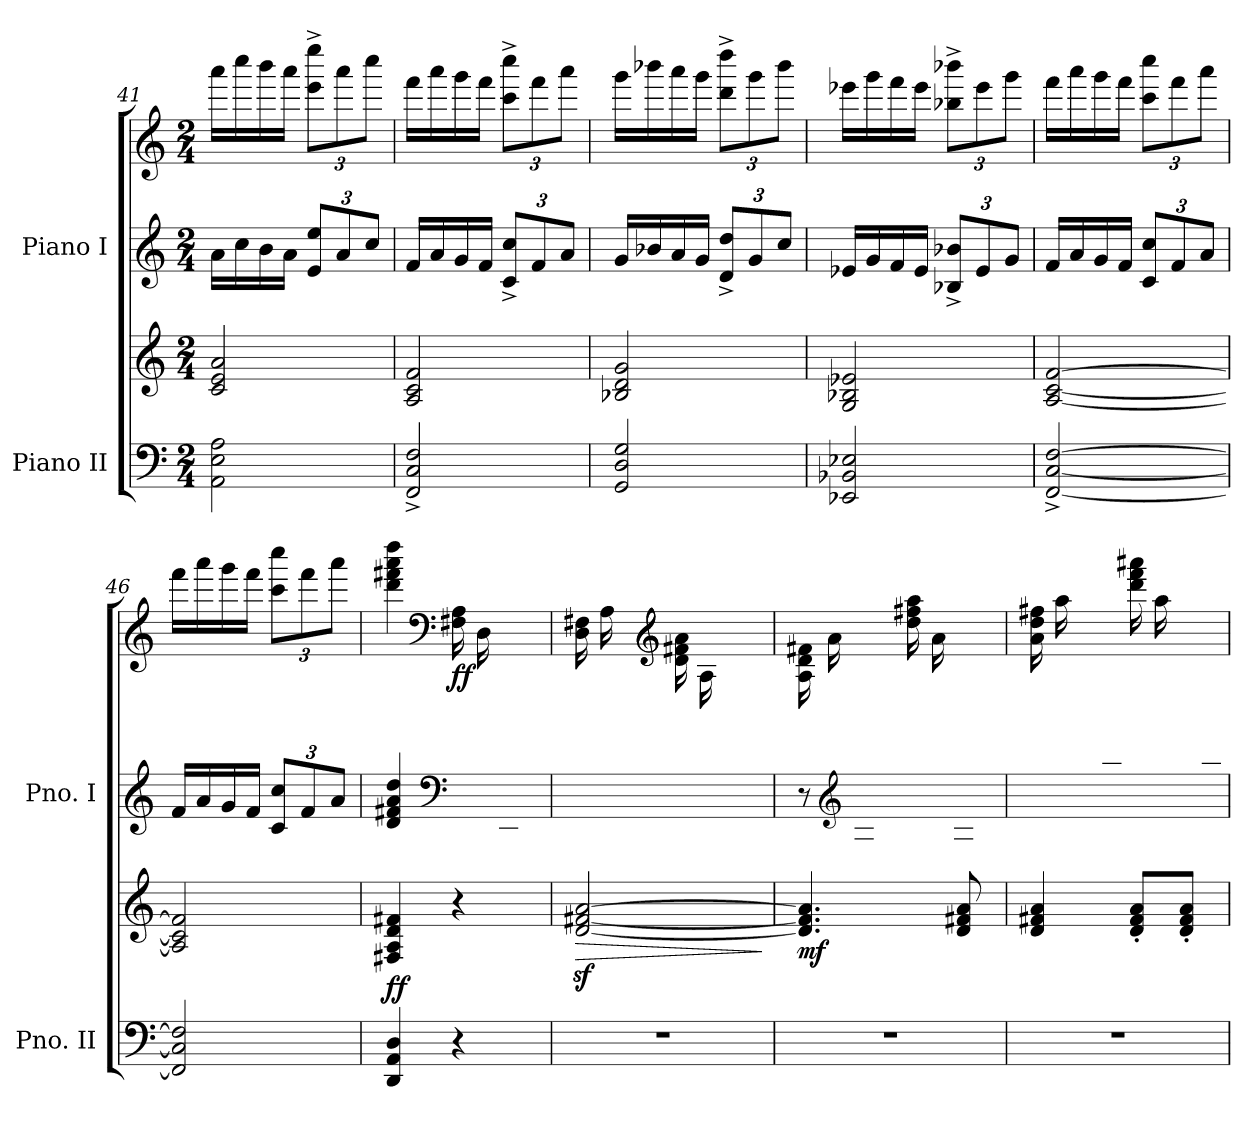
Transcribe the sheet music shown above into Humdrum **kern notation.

**kern	**kern	**dynam	**kern	**kern	**dynam
*part2	*part2	*part2	*part1	*part1	*part1
*staff4	*staff3	*staff3/4	*staff2	*staff1	*staff1/2
*I"Piano II	*	*	*I"Piano I	*	*
*I'Pno. II	*	*	*I'Pno. I	*	*
*clefF4	*clefG2	*	*clefG2	*clefG2	*
*k[]	*k[]	*	*k[]	*k[]	*
*M2/4	*M2/4	*	*M2/4	*M2/4	*
=41	=41	=41	=41	=41	=41
2AA\ 2E\ 2A\	2c/ 2e/ 2a/	.	16a\LL	16aaa\LL	.
.	.	.	16cc\	16cccc\	.
.	.	.	16b\	16bbb\	.
.	.	.	16a\JJ	16aaa\JJ	.
*	*	*	*Xbrackettup	*Xbrackettup	*
.	.	.	12e/ 12ee/L	12eee\^ 12eeee\^L	.
.	.	.	12a/	12aaa\	.
.	.	.	12cc/J	12cccc\J	.
=42	=42	=42	=42	=42	=42
2FF/^ 2C/^ 2F/^	2A/ 2c/ 2f/	.	16f/LL	16fff\LL	.
.	.	.	16a/	16aaa\	.
.	.	.	16g/	16ggg\	.
.	.	.	16f/JJ	16fff\JJ	.
.	.	.	12c/^ 12cc/^L	12ccc\^ 12cccc\^L	.
.	.	.	12f/	12fff\	.
.	.	.	12a/J	12aaa\J	.
=43	=43	=43	=43	=43	=43
2GG/ 2D/ 2G/	2B-X/ 2d/ 2g/	.	16g/LL	16ggg\LL	.
.	.	.	16b-X/	16bbb-X\	.
.	.	.	16a/	16aaa\	.
.	.	.	16g/JJ	16ggg\JJ	.
.	.	.	12d/^ 12dd/^L	12ddd\^ 12dddd\^L	.
.	.	.	12g/	12ggg\	.
.	.	.	12cc/J	12bbb-\J	.
=44	=44	=44	=44	=44	=44
2EE-X/ 2BB-X/ 2E-X/	2G/ 2B-X/ 2e-X/	.	16e-X/LL	16eee-X\LL	.
.	.	.	16g/	16ggg\	.
.	.	.	16f/	16fff\	.
.	.	.	16e-/JJ	16eee-\JJ	.
.	.	.	12B-X/^ 12b-X/^L	12bb-X\^ 12bbb-X\^L	.
.	.	.	12e-/	12eee-\	.
.	.	.	12g/J	12ggg\J	.
!!LO:LB:g=z
=45	=45	=45	=45	=45	=45
[2FF/^ [2C/^ [2F/^	[2A/ [2c/ [2f/	.	16f/LL	16fff\LL	.
.	.	.	16a/	16aaa\	.
.	.	.	16g/	16ggg\	.
.	.	.	16f/JJ	16fff\JJ	.
.	.	.	12c/ 12cc/L	12ccc\ 12cccc\L	.
.	.	.	12f/	12fff\	.
.	.	.	12a/J	12aaa\J	.
=46	=46	=46	=46	=46	=46
2FF/] 2C/] 2F/]	2A/] 2c/] 2f/]	.	16f/LL	16fff\LL	.
.	.	.	16a/	16aaa\	.
.	.	.	16g/	16ggg\	.
.	.	.	16f/JJ	16fff\JJ	.
.	.	.	12c/ 12cc/L	12ccc\ 12cccc\L	.
.	.	.	12f/	12fff\	.
.	.	.	12a/J	12aaa\J	.
=47	=47	=47	=47	=47	=47
*	*	*	*^	*	*
!	!	!LO:DY:a=2	!	!	!	!
4DD/ 4AA/ 4D/	4F#X/ 4A/ 4d/ 4f#X/	ff	4.ryy	4d/ 4f#X/ 4a/ 4dd/	4ddd\ 4fff#X\ 4aaa\ 4dddd\	.
*	*	*	*clefF4	*	*clefF4	*
!	!	!	!	!	!	!LO:DY:b
4r	4r	.	.	4ryy	16F#X\ 16A\LL	ff
.	.	.	.	.	16D\	.
.	.	.	16DD/ 16AA/	.	8ryy	.
.	.	.	16D/JJ	.	.	.
=48	=48	=48	=48	=48	=48	=48
!	!	!LO:HP:b	!	!	!	!
*	*	*	*	*	*^	*
2r	[2d/z< [2f#X/z< [2a/z<	>	8ryy	4ryy	16D\ 16F#X\LL	4ryy	.
.	.	.	.	.	16A\	.	.
.	.	.	16AA/ 16D/ 16F#X/	.	8ryy	.	.
.	.	.	16A/JJ	.	.	.	.
*	*	*	*	*	*clefG2	*	*
.	.	.	4ryy	8ryy	4rffyy	16d\ 16f#X\ 16a\LL	.
.	.	.	.	.	.	16A\	.
.	.	.	.	16AA/ 16D/ 16F#X/	.	8ryy	.
.	.	.	.	16A/JJ	.	.	.
*	*	*	*v	*v	*	*	*
*	*	*	*	*v	*v	*
.	.	]	.	.	.
=49	=49	=49	=49	=49	=49
*	*	*	*^	*	*
!	!	!LO:DY:b	!	!	!	!
2r	4.d/] 4.f#/] 4.a/]	mf	8ryy	8r	16A\ 16d\ 16f#X\LL	.
.	.	.	.	.	16a\	.
*	*	*	*clefG2	*	*	*
.	.	.	16A/ 16d/ 16f#X/	8ryy	8ryy	.
.	.	.	16a/JJ	.	.	.
.	.	.	8ryy	4ryy	16dd\ 16ff#X\ 16aa\LL	.
.	.	.	.	.	16a\	.
.	8d/ 8f#X/ 8a/	.	16A/ 16d/ 16f#/	.	8ryy	.
.	.	.	16a/JJ	.	.	.
!!LO:PB:g=z
=50	=50	=50	=50	=50	=50	=50
2r	4d/ 4f#X/ 4a/	.	8ryy	2ryy	16a\ 16dd\ 16ff#X\LL	.
.	.	.	.	.	16aa\	.
.	.	.	16a/ 16dd/ 16ff#X/	.	8ryy	.
.	.	.	16aa/JJ	.	.	.
.	8d/' 8f#/' 8a/'L	.	8ryy	.	16ddd\ 16fff\ 16aaa#X\LL	.
.	.	.	.	.	16aa\	.
.	8d/' 8f#/' 8a/'J	.	16a/ 16dd/ 16ff#/	.	8ryy	.
.	.	.	16aa/JJ	.	.	.
*	*	*	*v	*v	*	*
=	=	=	=	=	=
*-	*-	*-	*-	*-	*-
